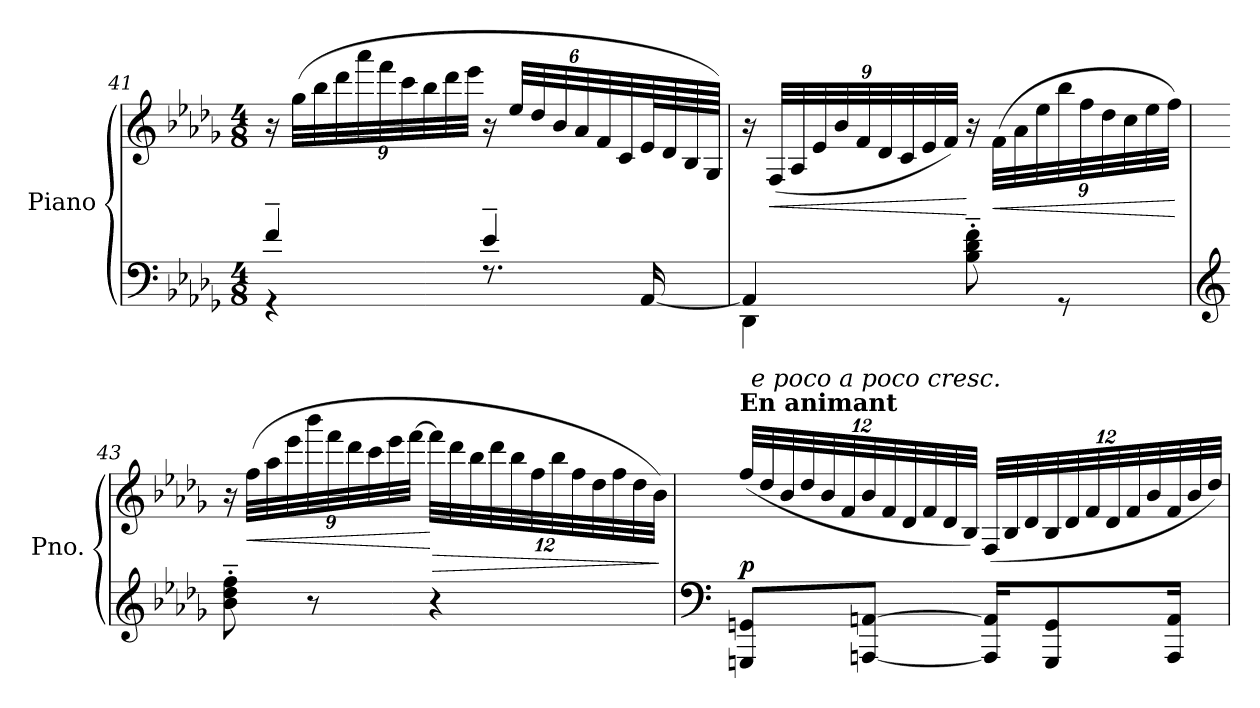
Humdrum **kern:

**kern	**kern	**dynam
*part1	*part1	*part1
*staff2	*staff1	*staff1/2
*I"Piano	*	*
*I'Pno.	*	*
*clefF4	*clefG2	*
*k[b-e-a-d-g-]	*k[b-e-a-d-g-]	*
*M4/8	*M4/8	*
=41	=41	=41
*^	*	*
4f~/	4r	16r	.
*	*	*Xbrackettup	*
.	.	(48gg-\LLL	.
.	.	48bb-\	.
.	.	48ddd-\	.
.	.	48aaa-\	.
.	.	48fff\	.
.	.	48ccc\	.
.	.	48bb-\	.
.	.	48ddd-\	.
.	.	48eee-\JJJ	.
4e-~/	8.rF	16r	.
.	.	48ee-/LLL	.
.	.	48dd-/	.
.	.	48b-/	.
.	.	48a-/	.
.	.	48f/	.
.	.	48c/	.
.	[16AA-/	64e-/L	.
.	.	64d-/	.
.	.	64B-/	.
.	.	64G-/JJJJ)	.
!!LO:LB:g=z
=42	=42	=42	=42
4AA-/]	4DD-\	16r	.
!	!	!	!LO:HP:b
.	.	(48F/LLL	<
.	.	48A-/	.
.	.	48e-/	.
.	.	48b-/	.
.	.	48f/	.
.	.	48d-/	.
.	.	48c/	.
.	.	48e-/	.
.	.	48f/JJJ)	.
8B-\'~ 8d-\'~ 8f\'~	4rcyy	16r	[
!	!	!	!LO:HP:b
.	.	(48f\LLL	<
.	.	48a-\	.
.	.	48ee-\	.
8rGG	.	48bb-\	.
.	.	48ff\	.
.	.	48dd-\	.
.	.	48cc\	.
.	.	48ee-\	.
.	.	48ff\JJJ)	.
*v	*v	*	*
.	.	[
=43	=43	=43
*clefG2	*	*
8b-\'~ 8dd-\'~ 8ff\'~	16r	.
!	!	!LO:HP:b
.	(48ff\LLL	<
.	48aa-\	.
.	48eee-\	.
8r	48bbb-\	.
.	48fff\	.
.	48ddd-\	.
.	48ccc\	.
.	48eee-\	.
.	[48fff\JJJ	.
!	!	!LO:HP:n=1:b
4r	48fff\LLL]	[ >
.	48ddd-\	.
.	48bb-\	.
.	48ddd-\	.
.	48bb-\	.
.	48ff\	.
.	48bb-\	.
.	48ff\	.
.	48dd-\	.
.	48ff\	.
.	48dd-\	.
.	48b-\JJJ)	.
.	.	]
!!LO:LB:g=z
=44	=44	=44
*clefF4	*	*
!	!LO:TX:a:B:t=En animant	!
!	!	!LO:DY:a=2
8GGGn/ 8GGn/L	(48ff/LLL	p
!	!LO:TX:a:i:t=e     poco     a     poco     cresc.	!
.	48dd-/	.
.	48b-/	.
.	48dd-/	.
.	48b-/	.
.	48f/	.
[8AAAn/ [8AAn/J	48b-/	.
.	48f/	.
.	48d-/	.
.	48f/	.
.	48d-/	.
.	48B-/JJJ)	.
16AAA/] 16AA/]KL	(48F/LLL	.
.	48B-/	.
.	48d-/	.
8GGG/ 8GG/	48B-/	.
.	48d-/	.
.	48f/	.
.	48d-/	.
.	48f/	.
.	48b-/	.
16AAA/ 16AA/Jk	48f/	.
.	48b-/	.
.	48dd-/JJJ)	.
=	=	=
*-	*-	*-
